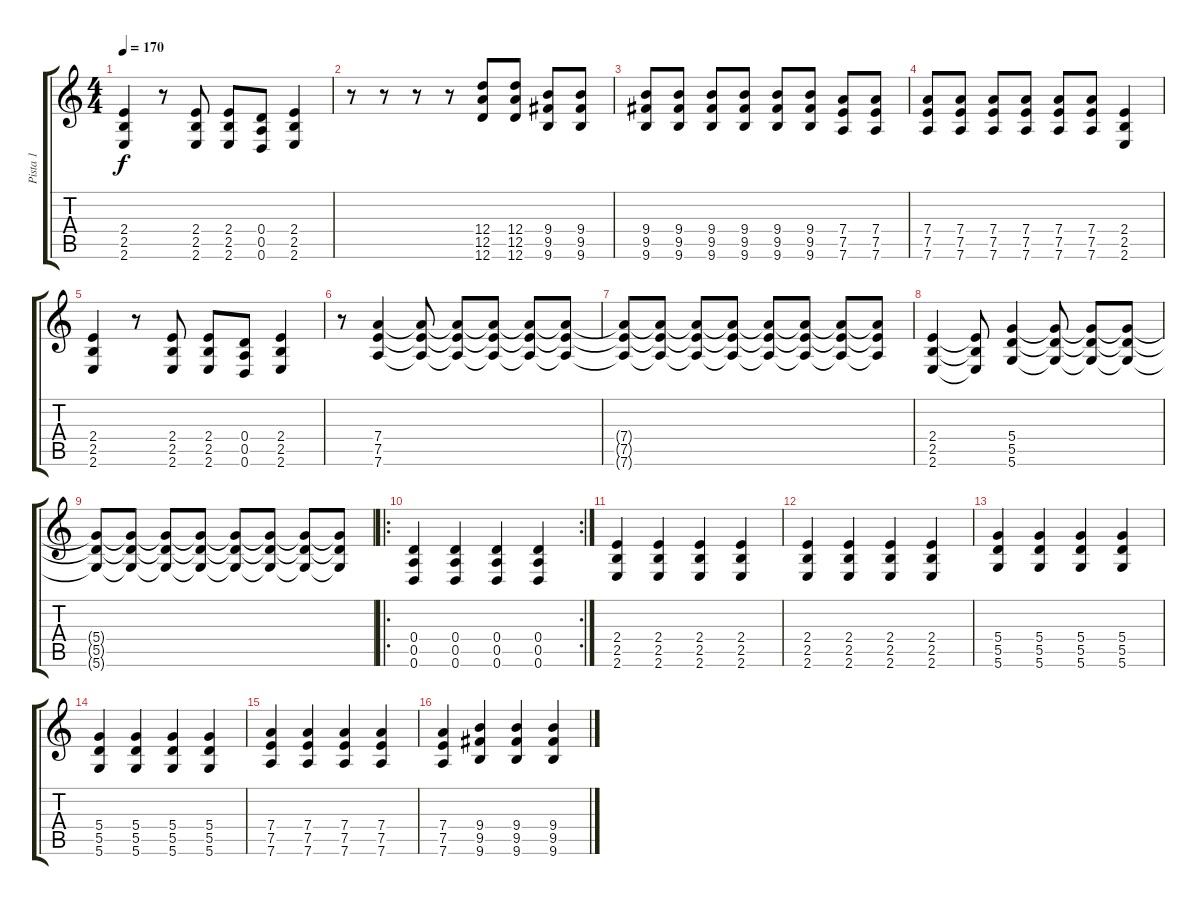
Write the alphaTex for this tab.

\track ("Pista 1" "Pista 1") {instrument distortionguitar}
\staff {score tabs}
\tuning (E4 B3 G3 D3 A2 D2) {hide}
\ts (4 4)
\tempo 170
\clef g2
\ks c
(2.4 2.5 2.6).4{dy f} r.8 (2.4 2.5 2.6).8 (2.4 2.5 2.6).8 (0.4 0.5 0.6).8 (2.4 2.5 2.6).4 |
r.8 r.8 r.8 r.8 (12.4 12.5 12.6).8 (12.4 12.5 12.6).8 (9.4 9.5 9.6).8 (9.4 9.5 9.6).8 |
(9.4 9.5 9.6).8 (9.4 9.5 9.6).8 (9.4 9.5 9.6).8 (9.4 9.5 9.6).8 (9.4 9.5 9.6).8 (9.4 9.5 9.6).8 (7.4 7.5 7.6).8 (7.4 7.5 7.6).8 |
(7.4 7.5 7.6).8 (7.4 7.5 7.6).8 (7.4 7.5 7.6).8 (7.4 7.5 7.6).8 (7.4 7.5 7.6).8 (7.4 7.5 7.6).8 (2.4 2.5 2.6).4 |
(2.4 2.5 2.6).4 r.8 (2.4 2.5 2.6).8 (2.4 2.5 2.6).8 (0.4 0.5 0.6).8 (2.4 2.5 2.6).4 |
r.8 (7.4 7.5 7.6).4 (7.4{t} 7.5{t} 7.6{t}).8 (7.4{t} 7.5{t} 7.6{t}).8 (7.4{t} 7.5{t} 7.6{t}).8 (7.4{t} 7.5{t} 7.6{t}).8 (7.4{t} 7.5{t} 7.6{t}).8 |
(7.4{t} 7.5{t} 7.6{t}).8 (7.4{t} 7.5{t} 7.6{t}).8 (7.4{t} 7.5{t} 7.6{t}).8 (7.4{t} 7.5{t} 7.6{t}).8 (7.4{t} 7.5{t} 7.6{t}).8 (7.4{t} 7.5{t} 7.6{t}).8 (7.4{t} 7.5{t} 7.6{t}).8 (7.4{t} 7.5{t} 7.6{t}).8 |
(2.4 2.5 2.6).4 (2.4{t} 2.5{t} 2.6{t}).8 (5.4 5.5 5.6).4 (5.4{t} 5.5{t} 5.6{t}).8 (5.4{t} 5.5{t} 5.6{t}).8 (5.4{t} 5.5{t} 5.6{t}).8 |
(5.4{t} 5.5{t} 5.6{t}).8 (5.4{t} 5.5{t} 5.6{t}).8 (5.4{t} 5.5{t} 5.6{t}).8 (5.4{t} 5.5{t} 5.6{t}).8 (5.4{t} 5.5{t} 5.6{t}).8 (5.4{t} 5.5{t} 5.6{t}).8 (5.4{t} 5.5{t} 5.6{t}).8 (5.4{t} 5.5{t} 5.6{t}).8 |
\ro
\rc 2
(0.4 0.5 0.6).4 (0.4 0.5 0.6).4 (0.4 0.5 0.6).4 (0.4 0.5 0.6).4 |
(2.4 2.5 2.6).4 (2.4 2.5 2.6).4 (2.4 2.5 2.6).4 (2.4 2.5 2.6).4 |
(2.4 2.5 2.6).4 (2.4 2.5 2.6).4 (2.4 2.5 2.6).4 (2.4 2.5 2.6).4 |
(5.4 5.5 5.6).4 (5.4 5.5 5.6).4 (5.4 5.5 5.6).4 (5.4 5.5 5.6).4 |
(5.4 5.5 5.6).4 (5.4 5.5 5.6).4 (5.4 5.5 5.6).4 (5.4 5.5 5.6).4 |
(7.4 7.5 7.6).4 (7.4 7.5 7.6).4 (7.4 7.5 7.6).4 (7.4 7.5 7.6).4 |
(7.4 7.5 7.6).4 (9.4 9.5 9.6).4 (9.4 9.5 9.6).4 (9.4 9.5 9.6).4
